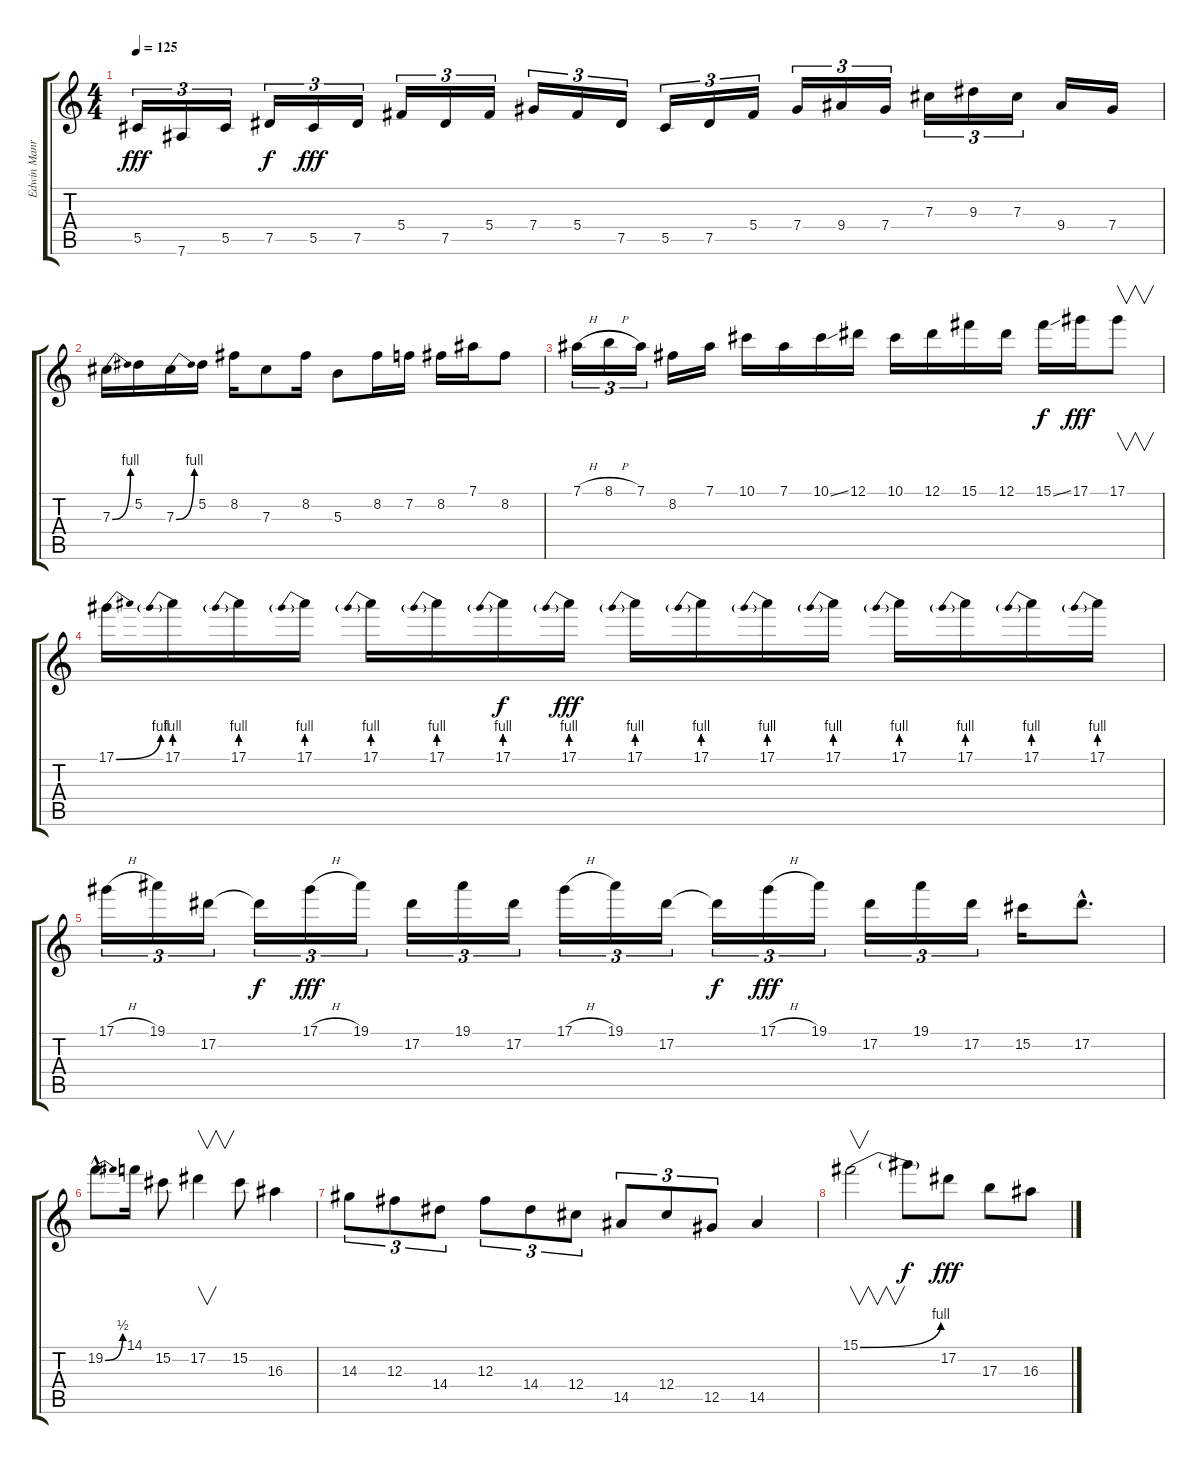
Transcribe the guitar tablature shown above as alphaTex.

\track ("Edwin Manrique" "Edwin Manr") {instrument distortionguitar}
\staff {score tabs}
\tuning (Eb4 Bb3 Gb3 Db3 Ab2 Eb2) {hide}
\ts (4 4)
\tempo 125
\clef g2
\ks c
5.5.16{tu (3 2) dy fff} 7.6.16{tu (3 2)} 5.5.16{tu (3 2)} 7.5.16{tu (3 2) dy f} 5.5.16{tu (3 2) dy fff} 7.5.16{tu (3 2)} 5.4.16{tu (3 2)} 7.5.16{tu (3 2)} 5.4.16{tu (3 2)} 7.4.16{tu (3 2)} 5.4.16{tu (3 2)} 7.5.16{tu (3 2)} 5.5.16{tu (3 2)} 7.5.16{tu (3 2)} 5.4.16{tu (3 2)} 7.4.16{tu (3 2)} 9.4.16{tu (3 2)} 7.4.16{tu (3 2)} 7.3.16{tu (3 2)} 9.3.16{tu (3 2)} 7.3.16{tu (3 2)} 9.4.16 7.4.16 |
7.3{be (bend 0 0 60 4)}.16 5.2.16 7.3{be (bend 0 0 60 4)}.16 5.2.16 8.2.16 7.3.8 8.2.16 5.3.8 8.2.16 7.2.16 8.2.16 7.1.16 8.2.8 |
7.1{h}.16{tu (3 2)} 8.1{h}.16{tu (3 2)} 7.1.16{tu (3 2)} 8.2.16 7.1.16 10.1.16 7.1.16 10.1{ss}.16 12.1.16 10.1.16 12.1.16 15.1.16 12.1.16 15.1{ss}.16{dy f} 17.1.16{dy fff} 17.1.8{v} |
17.1{be (bend 0 0 60 4)}.16 17.1{be (prebend 0 4 60 4)}.16 17.1{be (prebend 0 4 60 4)}.16 17.1{be (prebend 0 4 60 4)}.16 17.1{be (prebend 0 4 60 4)}.16 17.1{be (prebend 0 4 60 4)}.16 17.1{be (prebend 0 4 60 4)}.16{dy f} 17.1{be (prebend 0 4 60 4)}.16{dy fff} 17.1{be (prebend 0 4 60 4)}.16 17.1{be (prebend 0 4 60 4)}.16 17.1{be (prebend 0 4 60 4)}.16 17.1{be (prebend 0 4 60 4)}.16 17.1{be (prebend 0 4 60 4)}.16 17.1{be (prebend 0 4 60 4)}.16 17.1{be (prebend 0 4 60 4)}.16 17.1{be (prebend 0 4 60 4)}.16 |
17.1{h}.16{tu (3 2)} 19.1.16{tu (3 2)} 17.2.16{tu (3 2)} 17.2{t}.16{tu (3 2) dy f} 17.1{h}.16{tu (3 2) dy fff} 19.1.16{tu (3 2)} 17.2.16{tu (3 2)} 19.1.16{tu (3 2)} 17.2.16{tu (3 2)} 17.1{h}.16{tu (3 2)} 19.1.16{tu (3 2)} 17.2.16{tu (3 2)} 17.2{t}.16{tu (3 2) dy f} 17.1{h}.16{tu (3 2) dy fff} 19.1.16{tu (3 2)} 17.2.16{tu (3 2)} 19.1.16{tu (3 2)} 17.2.16{tu (3 2)} 15.2.16 17.2{hac}.8{d} |
19.2{be (bend 0 0 60 2) hac}.8{d} 14.1.16 15.2.8 17.2.4{v} 15.2.8 16.3.4 |
14.3.8{tu (3 2)} 12.3.8{tu (3 2)} 14.4.8{tu (3 2)} 12.3.8{tu (3 2)} 14.4.8{tu (3 2)} 12.4.8{tu (3 2)} 14.5.8{tu (3 2)} 12.4.8{tu (3 2)} 12.5.8{tu (3 2)} 14.5.4 |
15.1{be (bend 0 0 60 4)}.2{v} 15.1{t}.8{dy f} 17.2.8{dy fff} 17.3.8 16.3.8
